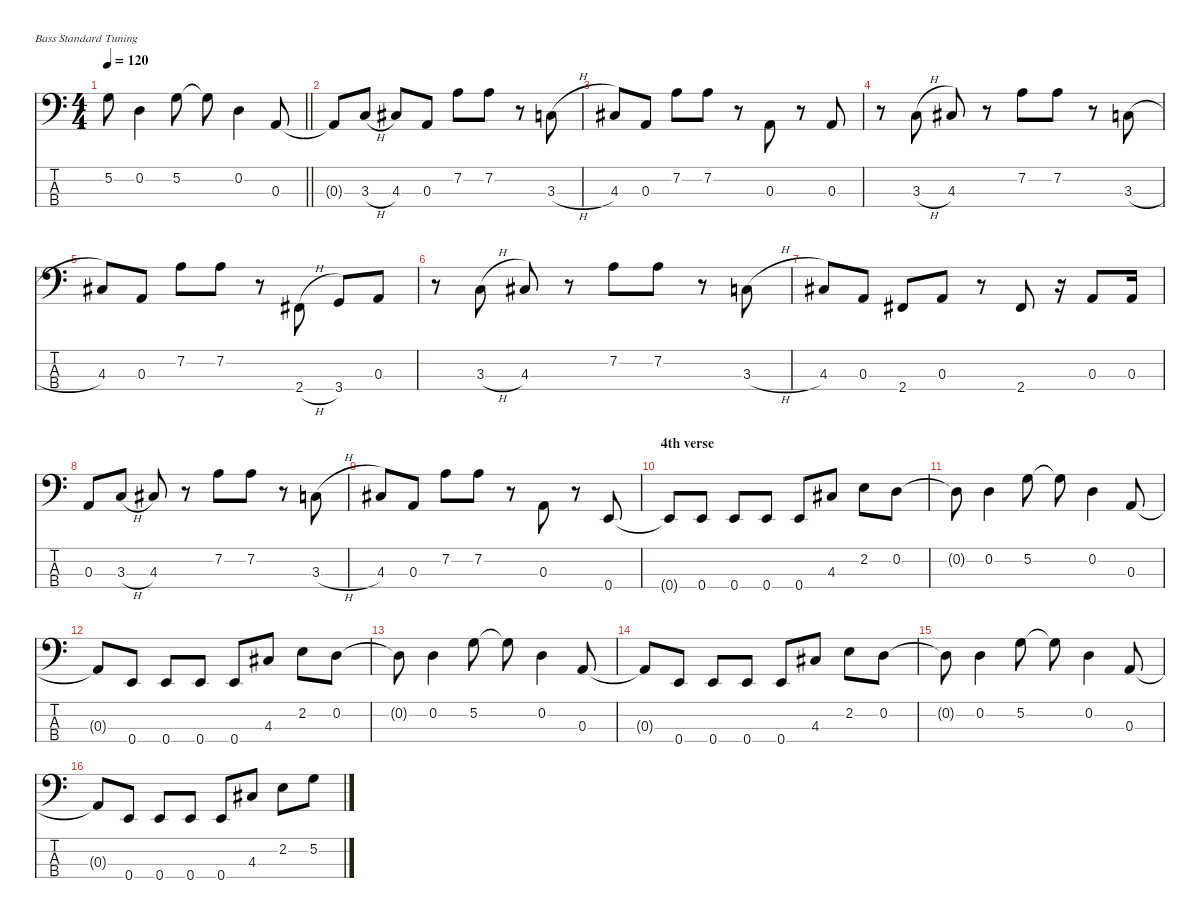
\defaultSystemsLayout 4
\hideDynamics
\bracketExtendMode nobrackets
\singleTrackTrackNamePolicy hidden
\multiTrackTrackNamePolicy hidden
\otherSystemsTrackNameOrientation horizontal
\track ("Bass" "el.bs.") {instrument electricbassfinger}
\staff {score tabs}
\tuning (G2 D2 A1 E1)
\ts (4 4)
\tempo 120
\clef f4
\barLineRight lightlight
\ks c
5.2{t}.8{dy f beam Down} 0.2.4{beam Down} 5.2.8{beam Down} 5.2{t}.8{beam Down} 0.2.4{beam Down} 0.3.8{beam Up} |
0.3{t}.8{beam Up} 3.3{h}.8{beam Up} 4.3{acc #}.8{beam Up} 0.3.8{beam Up} 7.2.8{beam Down} 7.2.8{beam Down} r.8{beam Down} 3.3{h}.8{beam Up} |
4.3{acc #}.8{beam Up} 0.3.8{beam Up} 7.2.8{beam Down} 7.2.8{beam Down} r.8{beam Down} 0.3.8{beam Up} r.8{beam Up} 0.3.8{beam Up} |
r.8{beam Down} 3.3{h}.8{beam Up} 4.3{acc #}.8{beam Up} r.8{beam Up} 7.2.8{beam Down} 7.2.8{beam Down} r.8{beam Down} 3.3{h}.8{beam Up} |
4.3{acc #}.8{beam Up} 0.3.8{beam Up} 7.2.8{beam Down} 7.2.8{beam Down} r.8{beam Down} 2.4{h acc #}.8{beam Up} 3.4.8{beam Up} 0.3.8{beam Up} |
r.8{beam Down} 3.3{h}.8{beam Up} 4.3{acc #}.8{beam Up} r.8{beam Up} 7.2.8{beam Down} 7.2.8{beam Down} r.8{beam Down} 3.3{h}.8{beam Up} |
4.3{acc #}.8{beam Up} 0.3.8{beam Up} 2.4{acc #}.8{beam Up} 0.3.8{beam Up} r.8{beam Up} 2.4{acc #}.8{beam Up} r.16{beam Up} 0.3.8{beam Up} 0.3.16{beam Up} |
0.3.8{beam Up} 3.3{h}.8{beam Up} 4.3{acc #}.8{beam Up} r.8{beam Up} 7.2.8{beam Down} 7.2.8{beam Down} r.8{beam Down} 3.3{h}.8{beam Up} |
4.3{acc #}.8{beam Up} 0.3.8{beam Up} 7.2.8{beam Down} 7.2.8{beam Down} r.8{beam Down} 0.3.8{beam Up} r.8{beam Up} 0.4.8{beam Up} |
\section ("" "4th verse")
0.4{t}.8{beam Up} 0.4.8{beam Up} 0.4.8{beam Up} 0.4.8{beam Up} 0.4.8{beam Up} 4.3{acc #}.8{beam Up} 2.2.8{beam Down} 0.2.8{beam Down} |
0.2{t}.8{beam Down} 0.2.4{beam Down} 5.2.8{beam Down} 5.2{t}.8{beam Down} 0.2.4{beam Down} 0.3.8{beam Up} |
0.3{t}.8{beam Up} 0.4.8{beam Up} 0.4.8{beam Up} 0.4.8{beam Up} 0.4.8{beam Up} 4.3{acc #}.8{beam Up} 2.2.8{beam Down} 0.2.8{beam Down} |
0.2{t}.8{beam Down} 0.2.4{beam Down} 5.2.8{beam Down} 5.2{t}.8{beam Down} 0.2.4{beam Down} 0.3.8{beam Up} |
0.3{t}.8{beam Up} 0.4.8{beam Up} 0.4.8{beam Up} 0.4.8{beam Up} 0.4.8{beam Up} 4.3{acc #}.8{beam Up} 2.2.8{beam Down} 0.2.8{beam Down} |
0.2{t}.8{beam Down} 0.2.4{beam Down} 5.2.8{beam Down} 5.2{t}.8{beam Down} 0.2.4{beam Down} 0.3.8{beam Up} |
0.3{t}.8{beam Up} 0.4.8{beam Up} 0.4.8{beam Up} 0.4.8{beam Up} 0.4.8{beam Up} 4.3{acc #}.8{beam Up} 2.2.8{beam Down} 5.2.8{beam Down}
